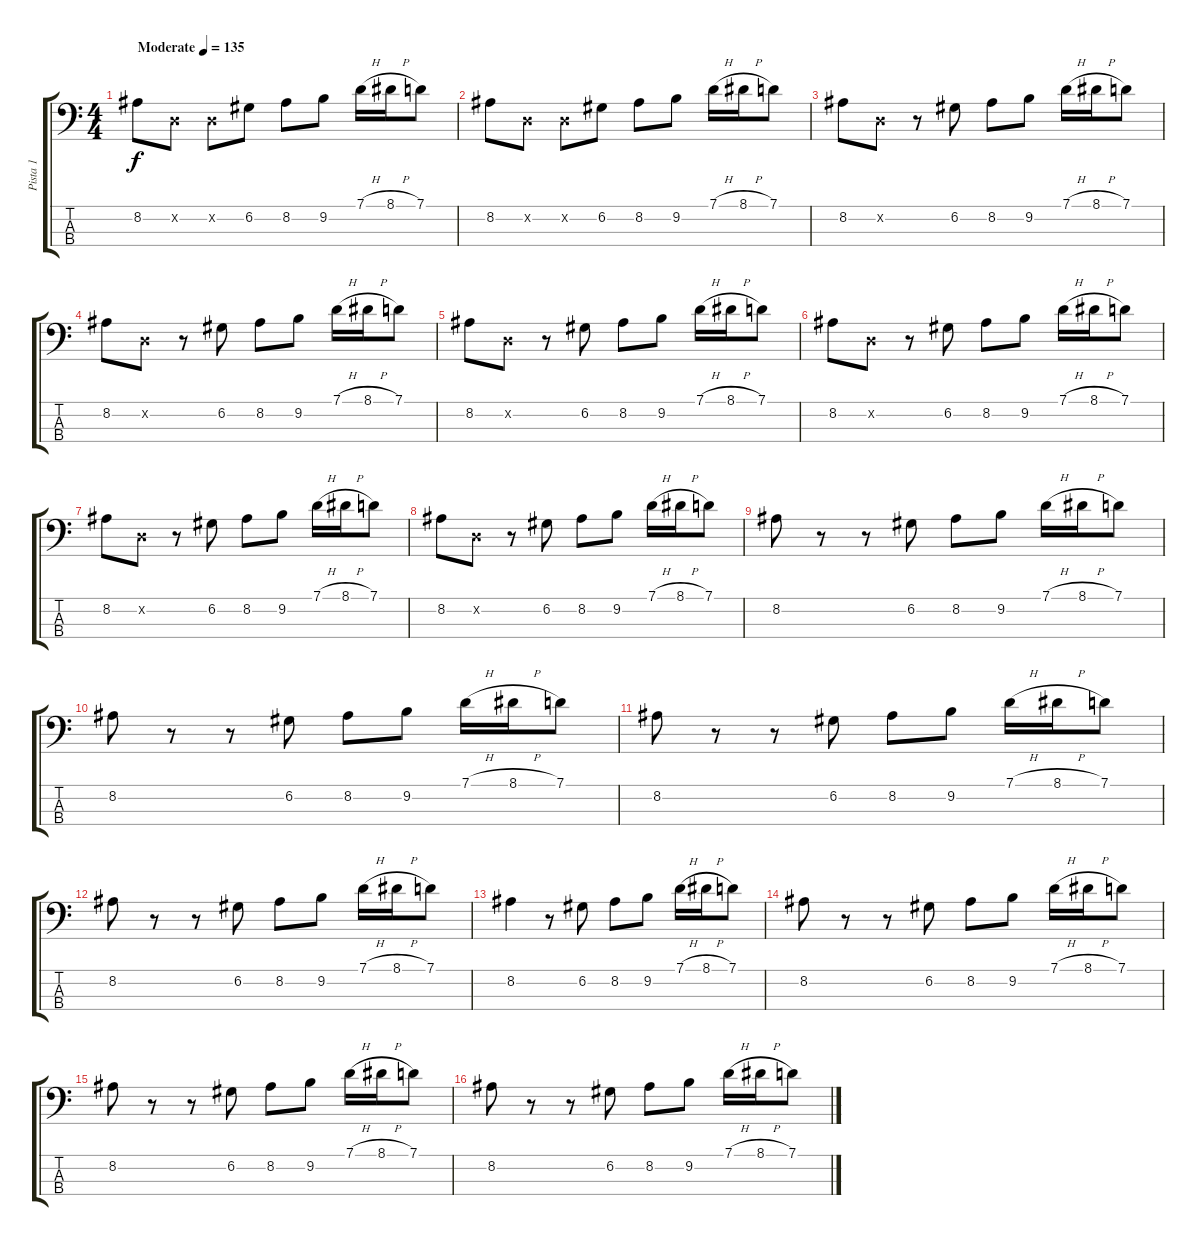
\track ("Pista 1" "Pista 1") {instrument electricbasspick}
\staff {score tabs}
\tuning (G2 D2 A1 E1) {hide}
\ts (4 4)
\tempo (135 "Moderate")
\clef f4
\ks c
8.2.8{dy f instrument electricbasspick} 0.2{x}.8 0.2{x}.8 6.2.8 8.2.8 9.2.8 7.1{h}.16 8.1{h}.16 7.1.8 |
8.2.8 0.2{x}.8 0.2{x}.8 6.2.8 8.2.8 9.2.8 7.1{h}.16 8.1{h}.16 7.1.8 |
8.2.8 0.2{x}.8 r.8 6.2.8 8.2.8 9.2.8 7.1{h}.16 8.1{h}.16 7.1.8 |
8.2.8 0.2{x}.8 r.8 6.2.8 8.2.8 9.2.8 7.1{h}.16 8.1{h}.16 7.1.8 |
8.2.8 0.2{x}.8 r.8 6.2.8 8.2.8 9.2.8 7.1{h}.16 8.1{h}.16 7.1.8 |
8.2.8 0.2{x}.8 r.8 6.2.8 8.2.8 9.2.8 7.1{h}.16 8.1{h}.16 7.1.8 |
8.2.8 0.2{x}.8 r.8 6.2.8 8.2.8 9.2.8 7.1{h}.16 8.1{h}.16 7.1.8 |
8.2.8 0.2{x}.8 r.8 6.2.8 8.2.8 9.2.8 7.1{h}.16 8.1{h}.16 7.1.8 |
8.2.8 r.8 r.8 6.2.8 8.2.8 9.2.8 7.1{h}.16 8.1{h}.16 7.1.8 |
8.2.8 r.8 r.8 6.2.8 8.2.8 9.2.8 7.1{h}.16 8.1{h}.16 7.1.8 |
8.2.8 r.8 r.8 6.2.8 8.2.8 9.2.8 7.1{h}.16 8.1{h}.16 7.1.8 |
8.2.8 r.8 r.8 6.2.8 8.2.8 9.2.8 7.1{h}.16 8.1{h}.16 7.1.8 |
8.2.4 r.8 6.2.8 8.2.8 9.2.8 7.1{h}.16 8.1{h}.16 7.1.8 |
8.2.8 r.8 r.8 6.2.8 8.2.8 9.2.8 7.1{h}.16 8.1{h}.16 7.1.8 |
8.2.8 r.8 r.8 6.2.8 8.2.8 9.2.8 7.1{h}.16 8.1{h}.16 7.1.8 |
8.2.8 r.8 r.8 6.2.8 8.2.8 9.2.8 7.1{h}.16 8.1{h}.16 7.1.8
